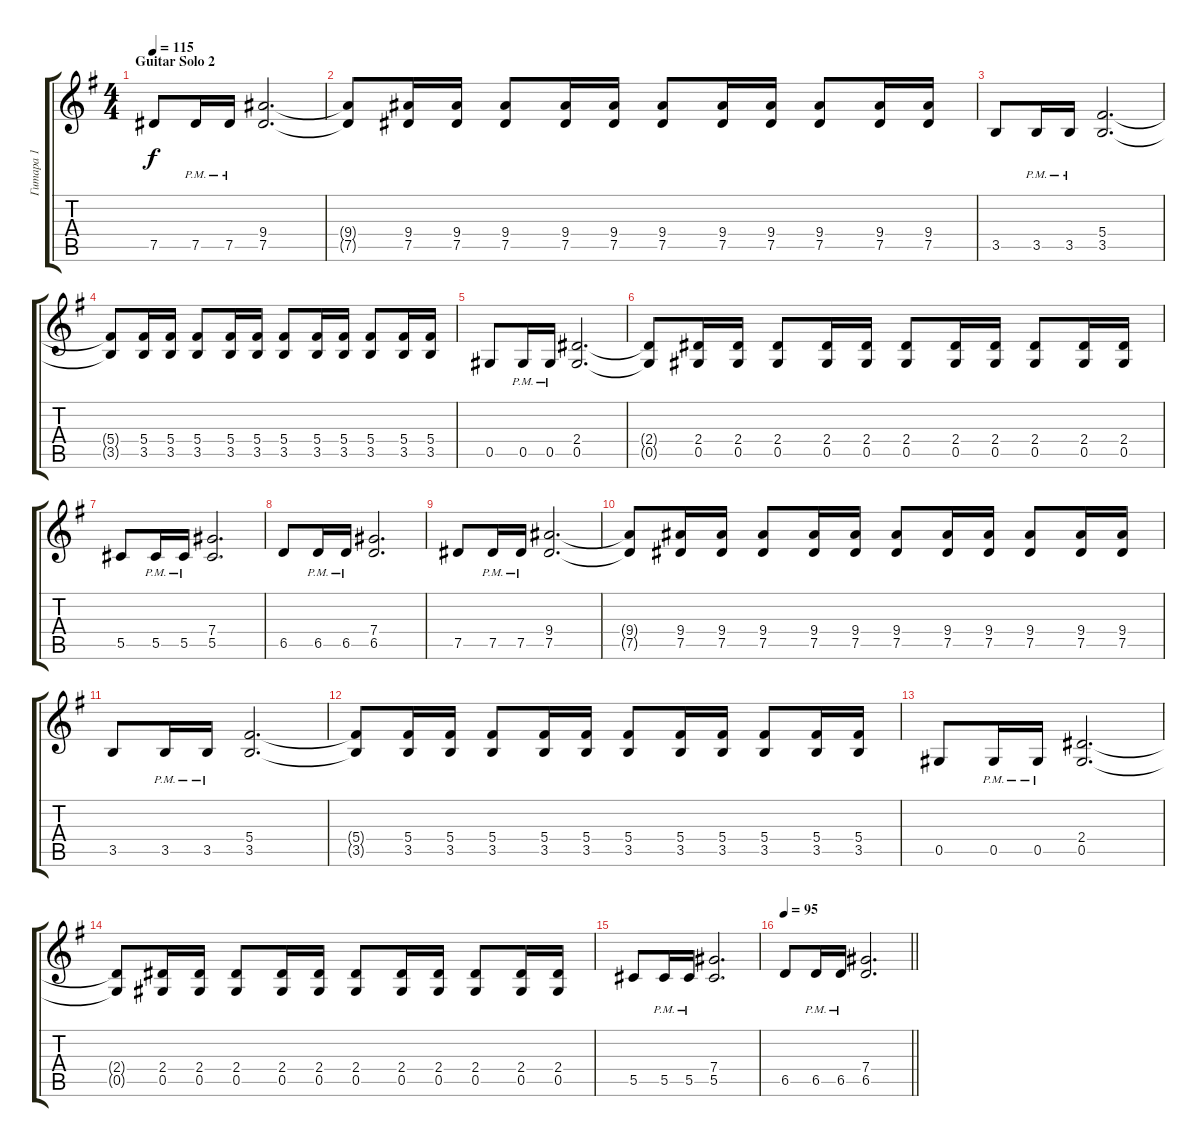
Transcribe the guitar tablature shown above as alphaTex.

\track ("Гитара 1" "Гитара 1") {instrument distortionguitar}
\staff {score tabs}
\tuning (Eb4 Bb3 Gb3 Db3 Ab2 Eb2) {hide}
\ts (4 4)
\section ("" "Guitar Solo 2")
\tempo 115
\clef g2
\ks eminor
7.5.8{dy f} 7.5{pm}.16 7.5{pm}.16 (9.4 7.5).2{d} |
(9.4{t} 7.5{t}).8 (9.4 7.5).16 (9.4 7.5).16 (9.4 7.5).8 (9.4 7.5).16 (9.4 7.5).16 (9.4 7.5).8 (9.4 7.5).16 (9.4 7.5).16 (9.4 7.5).8 (9.4 7.5).16 (9.4 7.5).16 |
3.5.8 3.5{pm}.16 3.5{pm}.16 (5.4 3.5).2{d} |
(5.4{t} 3.5{t}).8 (5.4 3.5).16 (5.4 3.5).16 (5.4 3.5).8 (5.4 3.5).16 (5.4 3.5).16 (5.4 3.5).8 (5.4 3.5).16 (5.4 3.5).16 (5.4 3.5).8 (5.4 3.5).16 (5.4 3.5).16 |
0.5.8 0.5{pm}.16 0.5{pm}.16 (2.4 0.5).2{d} |
(2.4{t} 0.5{t}).8 (2.4 0.5).16 (2.4 0.5).16 (2.4 0.5).8 (2.4 0.5).16 (2.4 0.5).16 (2.4 0.5).8 (2.4 0.5).16 (2.4 0.5).16 (2.4 0.5).8 (2.4 0.5).16 (2.4 0.5).16 |
5.5.8 5.5{pm}.16 5.5{pm}.16 (7.4 5.5).2{d} |
6.5.8 6.5{pm}.16 6.5{pm}.16 (7.4 6.5).2{d} |
7.5.8 7.5{pm}.16 7.5{pm}.16 (9.4 7.5).2{d} |
(9.4{t} 7.5{t}).8 (9.4 7.5).16 (9.4 7.5).16 (9.4 7.5).8 (9.4 7.5).16 (9.4 7.5).16 (9.4 7.5).8 (9.4 7.5).16 (9.4 7.5).16 (9.4 7.5).8 (9.4 7.5).16 (9.4 7.5).16 |
3.5.8 3.5{pm}.16 3.5{pm}.16 (5.4 3.5).2{d} |
(5.4{t} 3.5{t}).8 (5.4 3.5).16 (5.4 3.5).16 (5.4 3.5).8 (5.4 3.5).16 (5.4 3.5).16 (5.4 3.5).8 (5.4 3.5).16 (5.4 3.5).16 (5.4 3.5).8 (5.4 3.5).16 (5.4 3.5).16 |
0.5.8 0.5{pm}.16 0.5{pm}.16 (2.4 0.5).2{d} |
(2.4{t} 0.5{t}).8 (2.4 0.5).16 (2.4 0.5).16 (2.4 0.5).8 (2.4 0.5).16 (2.4 0.5).16 (2.4 0.5).8 (2.4 0.5).16 (2.4 0.5).16 (2.4 0.5).8 (2.4 0.5).16 (2.4 0.5).16 |
5.5.8 5.5{pm}.16 5.5{pm}.16 (7.4 5.5).2{d} |
\tempo 95
\barLineRight lightlight
6.5.8 6.5{pm}.16 6.5{pm}.16 (7.4 6.5).2{d}
